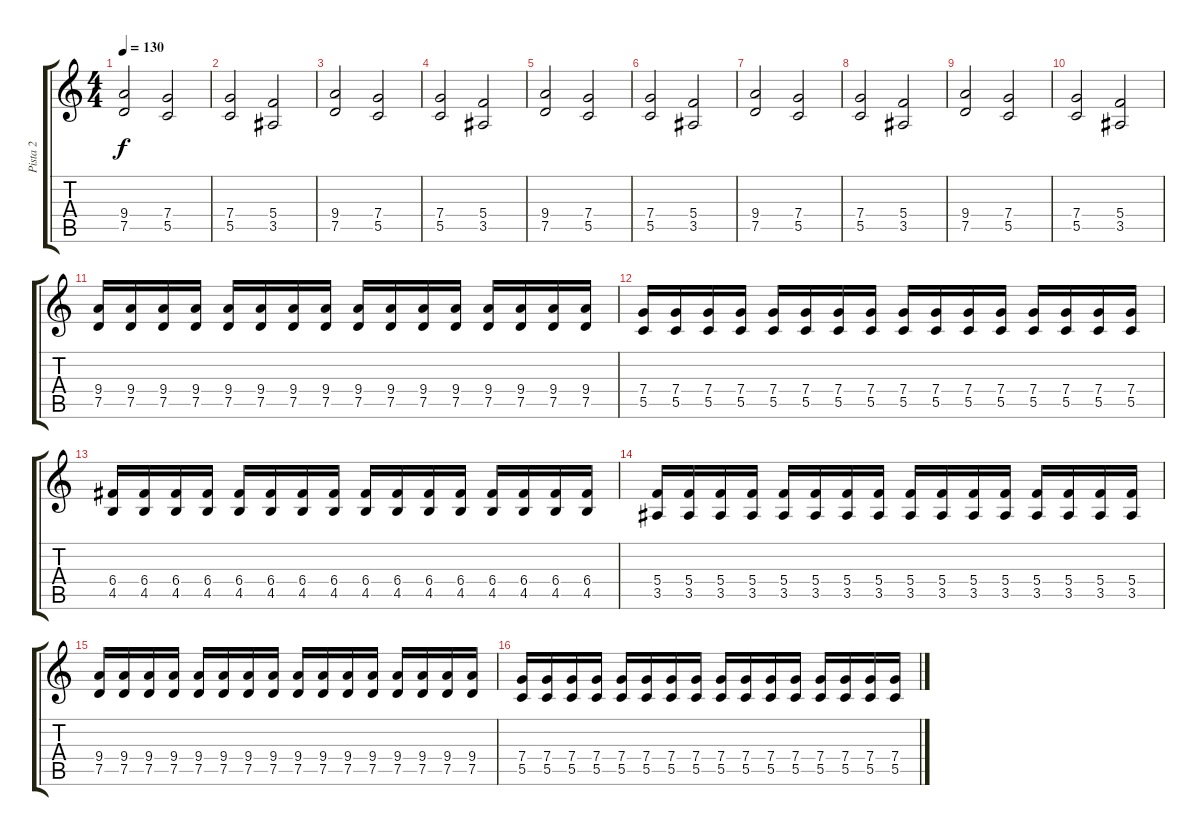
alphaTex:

\track ("Pista 2" "Pista 2") {instrument overdrivenguitar}
\staff {score tabs}
\tuning (D4 A3 F3 C3 G2 C2) {hide}
\ts (4 4)
\tempo 130
\clef g2
\ks c
(9.4 7.5).2{dy f} (7.4 5.5).2 |
(7.4 5.5).2 (5.4 3.5).2 |
(9.4 7.5).2 (7.4 5.5).2 |
(7.4 5.5).2 (5.4 3.5).2 |
(9.4 7.5).2 (7.4 5.5).2 |
(7.4 5.5).2 (5.4 3.5).2 |
(9.4 7.5).2 (7.4 5.5).2 |
(7.4 5.5).2 (5.4 3.5).2 |
(9.4 7.5).2 (7.4 5.5).2 |
(7.4 5.5).2 (5.4 3.5).2 |
(9.4 7.5).16 (9.4 7.5).16 (9.4 7.5).16 (9.4 7.5).16 (9.4 7.5).16 (9.4 7.5).16 (9.4 7.5).16 (9.4 7.5).16 (9.4 7.5).16 (9.4 7.5).16 (9.4 7.5).16 (9.4 7.5).16 (9.4 7.5).16 (9.4 7.5).16 (9.4 7.5).16 (9.4 7.5).16 |
(7.4 5.5).16 (7.4 5.5).16 (7.4 5.5).16 (7.4 5.5).16 (7.4 5.5).16 (7.4 5.5).16 (7.4 5.5).16 (7.4 5.5).16 (7.4 5.5).16 (7.4 5.5).16 (7.4 5.5).16 (7.4 5.5).16 (7.4 5.5).16 (7.4 5.5).16 (7.4 5.5).16 (7.4 5.5).16 |
(6.4 4.5).16 (6.4 4.5).16 (6.4 4.5).16 (6.4 4.5).16 (6.4 4.5).16 (6.4 4.5).16 (6.4 4.5).16 (6.4 4.5).16 (6.4 4.5).16 (6.4 4.5).16 (6.4 4.5).16 (6.4 4.5).16 (6.4 4.5).16 (6.4 4.5).16 (6.4 4.5).16 (6.4 4.5).16 |
(5.4 3.5).16 (5.4 3.5).16 (5.4 3.5).16 (5.4 3.5).16 (5.4 3.5).16 (5.4 3.5).16 (5.4 3.5).16 (5.4 3.5).16 (5.4 3.5).16 (5.4 3.5).16 (5.4 3.5).16 (5.4 3.5).16 (5.4 3.5).16 (5.4 3.5).16 (5.4 3.5).16 (5.4 3.5).16 |
(9.4 7.5).16 (9.4 7.5).16 (9.4 7.5).16 (9.4 7.5).16 (9.4 7.5).16 (9.4 7.5).16 (9.4 7.5).16 (9.4 7.5).16 (9.4 7.5).16 (9.4 7.5).16 (9.4 7.5).16 (9.4 7.5).16 (9.4 7.5).16 (9.4 7.5).16 (9.4 7.5).16 (9.4 7.5).16 |
(7.4 5.5).16 (7.4 5.5).16 (7.4 5.5).16 (7.4 5.5).16 (7.4 5.5).16 (7.4 5.5).16 (7.4 5.5).16 (7.4 5.5).16 (7.4 5.5).16 (7.4 5.5).16 (7.4 5.5).16 (7.4 5.5).16 (7.4 5.5).16 (7.4 5.5).16 (7.4 5.5).16 (7.4 5.5).16
